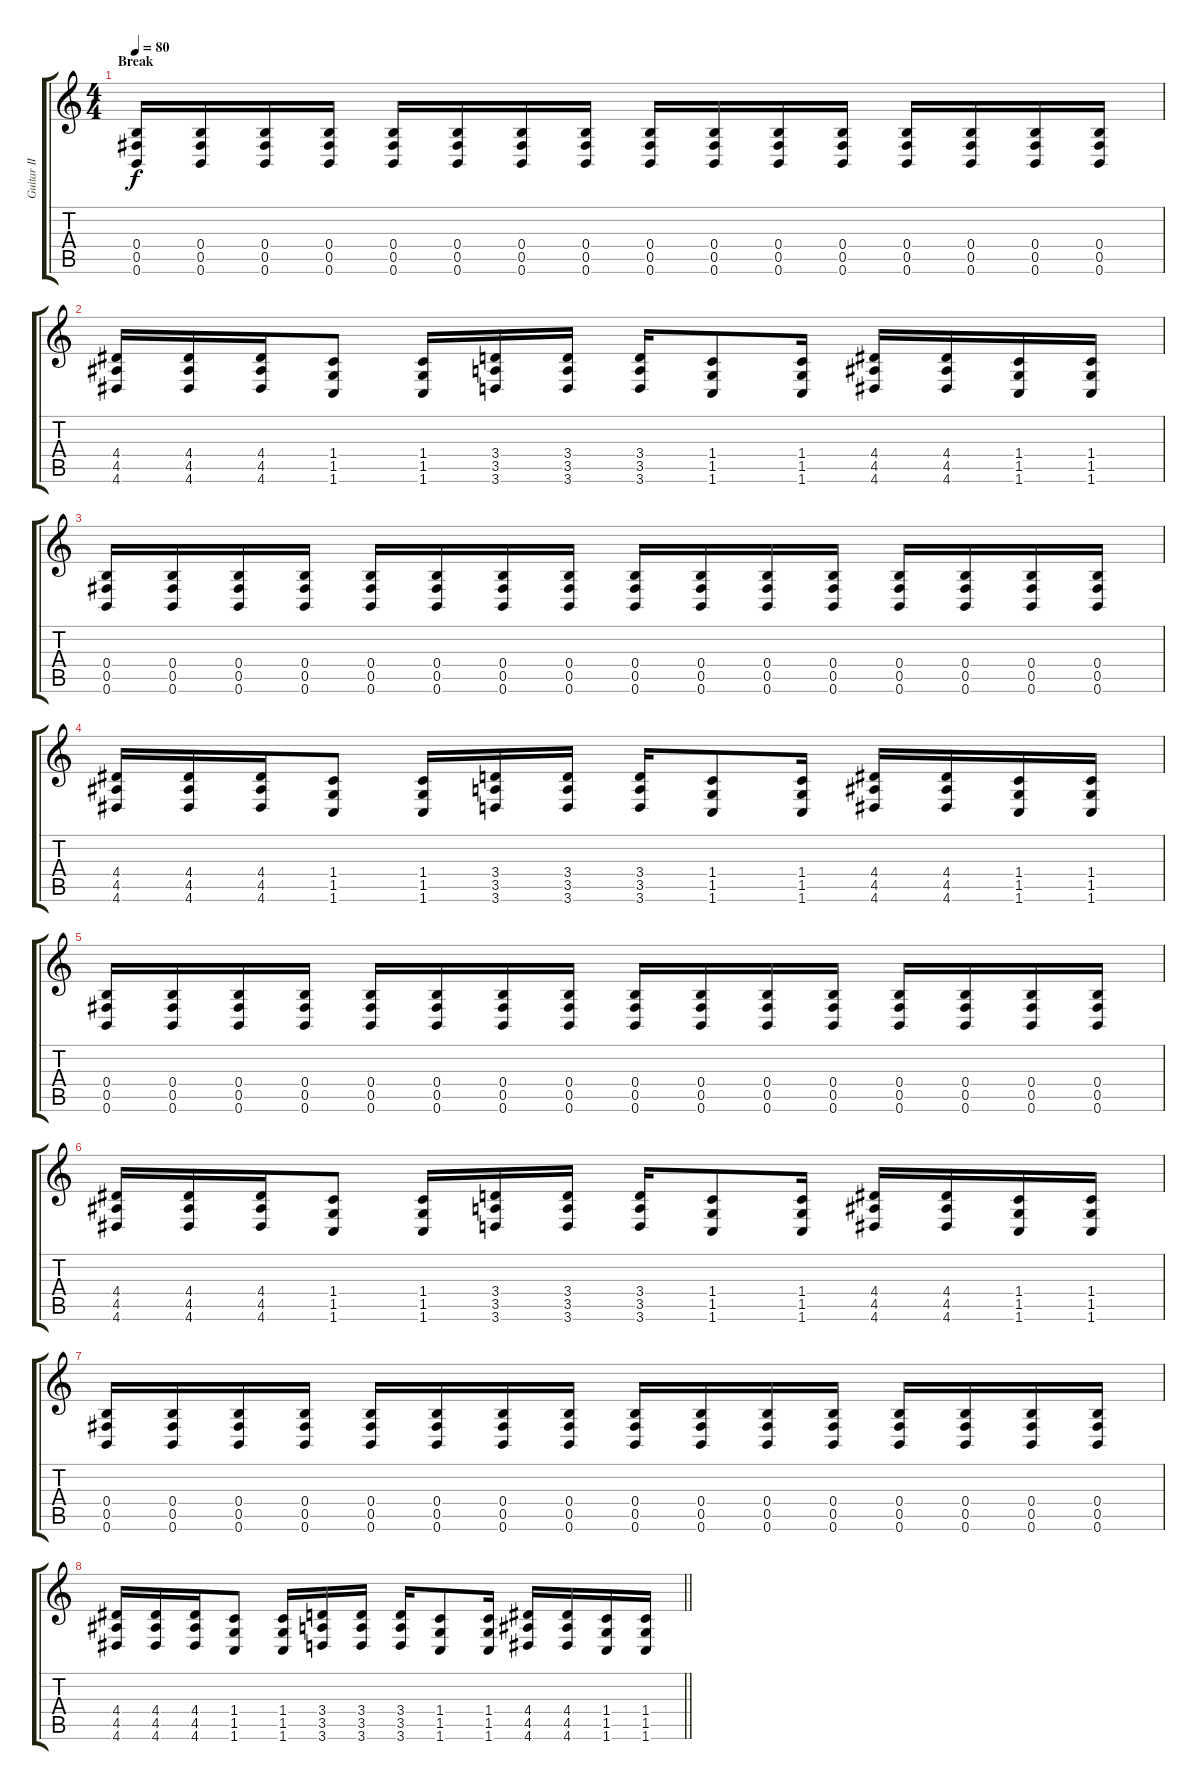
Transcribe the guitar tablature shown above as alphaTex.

\track ("Guitar II" "Guitar II") {instrument distortionguitar}
\staff {score tabs}
\tuning (Db4 Ab3 E3 B2 Gb2 B1) {hide}
\ts (4 4)
\section ("" "Break")
\tempo 80
\clef g2
\ks c
(0.4 0.5 0.6).16{dy f} (0.4 0.5 0.6).16 (0.4 0.5 0.6).16 (0.4 0.5 0.6).16 (0.4 0.5 0.6).16 (0.4 0.5 0.6).16 (0.4 0.5 0.6).16 (0.4 0.5 0.6).16 (0.4 0.5 0.6).16 (0.4 0.5 0.6).16 (0.4 0.5 0.6).16 (0.4 0.5 0.6).16 (0.4 0.5 0.6).16 (0.4 0.5 0.6).16 (0.4 0.5 0.6).16 (0.4 0.5 0.6).16 |
(4.4 4.5 4.6).16 (4.4 4.5 4.6).16 (4.4 4.5 4.6).16 (1.4 1.5 1.6).8 (1.4 1.5 1.6).16 (3.4 3.5 3.6).16 (3.4 3.5 3.6).16 (3.4 3.5 3.6).16 (1.4 1.5 1.6).8 (1.4 1.5 1.6).16 (4.4 4.5 4.6).16 (4.4 4.5 4.6).16 (1.4 1.5 1.6).16 (1.4 1.5 1.6).16 |
(0.4 0.5 0.6).16 (0.4 0.5 0.6).16 (0.4 0.5 0.6).16 (0.4 0.5 0.6).16 (0.4 0.5 0.6).16 (0.4 0.5 0.6).16 (0.4 0.5 0.6).16 (0.4 0.5 0.6).16 (0.4 0.5 0.6).16 (0.4 0.5 0.6).16 (0.4 0.5 0.6).16 (0.4 0.5 0.6).16 (0.4 0.5 0.6).16 (0.4 0.5 0.6).16 (0.4 0.5 0.6).16 (0.4 0.5 0.6).16 |
(4.4 4.5 4.6).16 (4.4 4.5 4.6).16 (4.4 4.5 4.6).16 (1.4 1.5 1.6).8 (1.4 1.5 1.6).16 (3.4 3.5 3.6).16 (3.4 3.5 3.6).16 (3.4 3.5 3.6).16 (1.4 1.5 1.6).8 (1.4 1.5 1.6).16 (4.4 4.5 4.6).16 (4.4 4.5 4.6).16 (1.4 1.5 1.6).16 (1.4 1.5 1.6).16 |
(0.4 0.5 0.6).16 (0.4 0.5 0.6).16 (0.4 0.5 0.6).16 (0.4 0.5 0.6).16 (0.4 0.5 0.6).16 (0.4 0.5 0.6).16 (0.4 0.5 0.6).16 (0.4 0.5 0.6).16 (0.4 0.5 0.6).16 (0.4 0.5 0.6).16 (0.4 0.5 0.6).16 (0.4 0.5 0.6).16 (0.4 0.5 0.6).16 (0.4 0.5 0.6).16 (0.4 0.5 0.6).16 (0.4 0.5 0.6).16 |
(4.4 4.5 4.6).16 (4.4 4.5 4.6).16 (4.4 4.5 4.6).16 (1.4 1.5 1.6).8 (1.4 1.5 1.6).16 (3.4 3.5 3.6).16 (3.4 3.5 3.6).16 (3.4 3.5 3.6).16 (1.4 1.5 1.6).8 (1.4 1.5 1.6).16 (4.4 4.5 4.6).16 (4.4 4.5 4.6).16 (1.4 1.5 1.6).16 (1.4 1.5 1.6).16 |
(0.4 0.5 0.6).16 (0.4 0.5 0.6).16 (0.4 0.5 0.6).16 (0.4 0.5 0.6).16 (0.4 0.5 0.6).16 (0.4 0.5 0.6).16 (0.4 0.5 0.6).16 (0.4 0.5 0.6).16 (0.4 0.5 0.6).16 (0.4 0.5 0.6).16 (0.4 0.5 0.6).16 (0.4 0.5 0.6).16 (0.4 0.5 0.6).16 (0.4 0.5 0.6).16 (0.4 0.5 0.6).16 (0.4 0.5 0.6).16 |
\barLineRight lightlight
(4.4 4.5 4.6).16 (4.4 4.5 4.6).16 (4.4 4.5 4.6).16 (1.4 1.5 1.6).8 (1.4 1.5 1.6).16 (3.4 3.5 3.6).16 (3.4 3.5 3.6).16 (3.4 3.5 3.6).16 (1.4 1.5 1.6).8 (1.4 1.5 1.6).16 (4.4 4.5 4.6).16 (4.4 4.5 4.6).16 (1.4 1.5 1.6).16 (1.4 1.5 1.6).16
